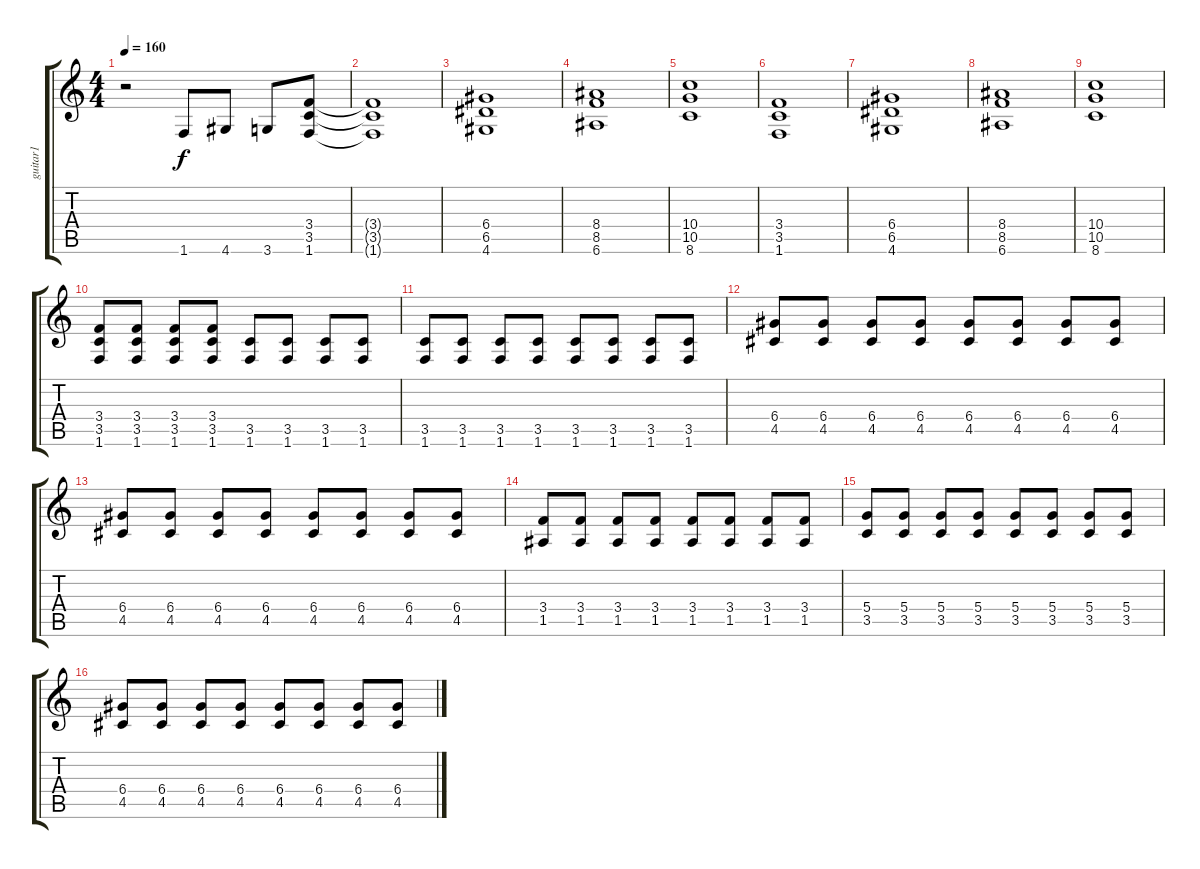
\track ("guitar1" "guitar1") {instrument distortionguitar}
\staff {score tabs}
\tuning (E4 B3 G3 D3 A2 E2) {hide}
\ts (4 4)
\tempo 160
\clef g2
\ks c
r.2{dy f instrument distortionguitar} 1.6.8 4.6.8 3.6.8 (3.4 3.5 1.6).8 |
(3.4{t} 3.5{t} 1.6{t}).1 |
(6.4 6.5 4.6).1 |
(8.4 8.5 6.6).1 |
(10.4 10.5 8.6).1 |
(3.4 3.5 1.6).1 |
(6.4 6.5 4.6).1 |
(8.4 8.5 6.6).1 |
(10.4 10.5 8.6).1 |
(3.4 3.5 1.6).8 (3.4 3.5 1.6).8 (3.4 3.5 1.6).8 (3.4 3.5 1.6).8 (3.5 1.6).8 (3.5 1.6).8 (3.5 1.6).8 (3.5 1.6).8 |
(3.5 1.6).8 (3.5 1.6).8 (3.5 1.6).8 (3.5 1.6).8 (3.5 1.6).8 (3.5 1.6).8 (3.5 1.6).8 (3.5 1.6).8 |
(6.4 4.5).8 (6.4 4.5).8 (6.4 4.5).8 (6.4 4.5).8 (6.4 4.5).8 (6.4 4.5).8 (6.4 4.5).8 (6.4 4.5).8 |
(6.4 4.5).8 (6.4 4.5).8 (6.4 4.5).8 (6.4 4.5).8 (6.4 4.5).8 (6.4 4.5).8 (6.4 4.5).8 (6.4 4.5).8 |
(3.4 1.5).8 (3.4 1.5).8 (3.4 1.5).8 (3.4 1.5).8 (3.4 1.5).8 (3.4 1.5).8 (3.4 1.5).8 (3.4 1.5).8 |
(5.4 3.5).8 (5.4 3.5).8 (5.4 3.5).8 (5.4 3.5).8 (5.4 3.5).8 (5.4 3.5).8 (5.4 3.5).8 (5.4 3.5).8 |
(6.4 4.5).8 (6.4 4.5).8 (6.4 4.5).8 (6.4 4.5).8 (6.4 4.5).8 (6.4 4.5).8 (6.4 4.5).8 (6.4 4.5).8
